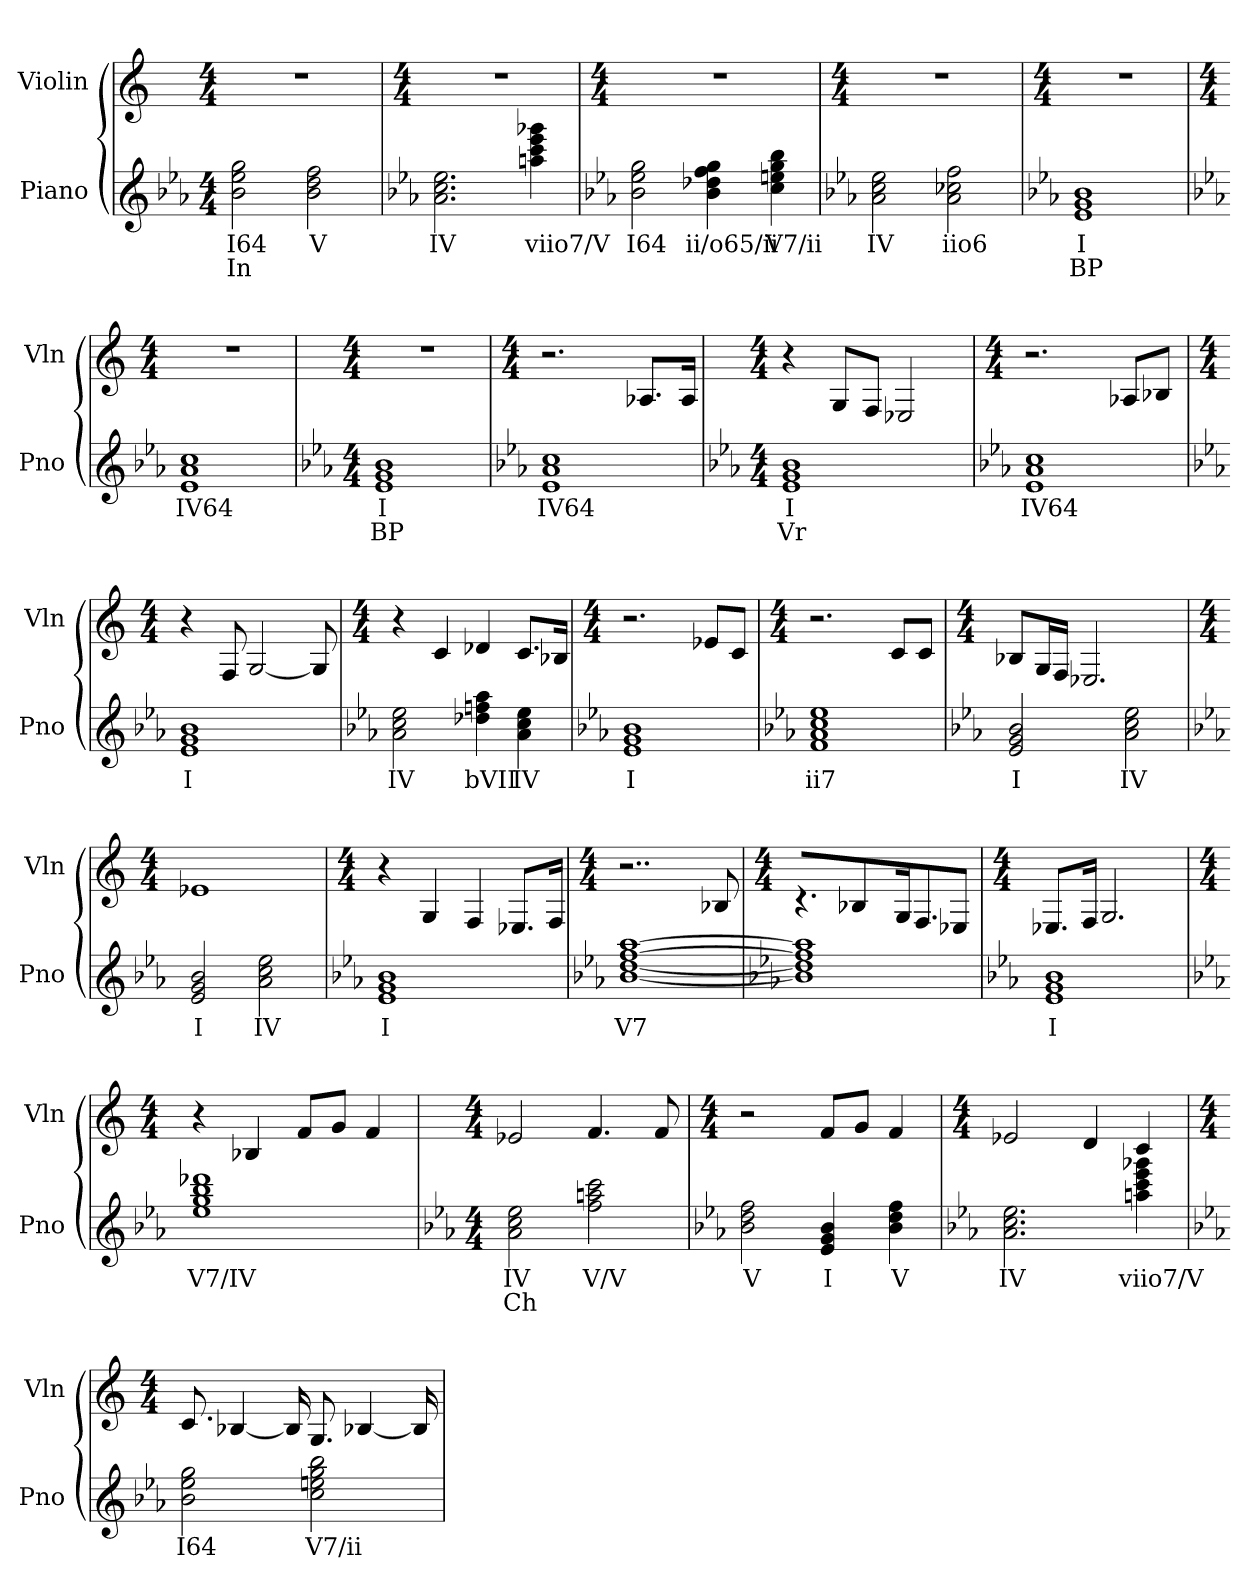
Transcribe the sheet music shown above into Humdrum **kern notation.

**kern	**text	**text	**kern
*part2	*part2	*part2	*part1
*staff2	*staff2	*staff2	*staff1
*I"Piano	*	*	*I"Violin
*I'Pno	*	*	*I'Vln
*k[b-e-a-]	*	*	*
*E-:	*	*	*
*M4/4	*	*	*M4/4
=	=	=	=
2b- 2ee- 2gg	I64	In	1r
2b- 2dd 2ff	V	.	.
=	=	=	=
*k[b-e-a-]	*	*	*
*E-:	*	*	*
*	*	*	*M4/4
2.a- 2.cc 2.ee-	IV	.	1r
4aan 4ccc 4eee- 4ggg-X	viio7/V	.	.
=	=	=	=
*k[b-e-a-]	*	*	*
*E-:	*	*	*
*	*	*	*M4/4
2b- 2ee- 2gg	I64	.	1r
4b- 4dd-X 4ff 4gg	ii/o65/ii	.	.
4cc 4een 4gg 4bb-	V7/ii	.	.
=	=	=	=
*k[b-e-a-]	*	*	*
*E-:	*	*	*
*	*	*	*M4/4
2a- 2cc 2ee-	IV	.	1r
2a- 2cc-X 2ff	iio6	.	.
=	=	=	=
*k[b-e-a-]	*	*	*
*E-:	*	*	*
*	*	*	*M4/4
1e- 1g 1b-	I	BP	1r
=	=	=	=
*k[b-e-a-]	*	*	*
*E-:	*	*	*
*	*	*	*M4/4
1e- 1a- 1cc	IV64	.	1r
=	=	=	=
*k[b-e-a-]	*	*	*
*E-:	*	*	*
*M4/4	*	*	*M4/4
1e- 1g 1b-	I	BP	1r
=	=	=	=
*k[b-e-a-]	*	*	*
*E-:	*	*	*
*	*	*	*M4/4
1e- 1a- 1cc	IV64	.	2.r
.	.	.	8.A-XL
.	.	.	16A-Jk
=	=	=	=
*k[b-e-a-]	*	*	*
*E-:	*	*	*
*M4/4	*	*	*M4/4
1e- 1g 1b-	I	Vr	4r
.	.	.	8GL
.	.	.	8FJ
.	.	.	2E-X
=	=	=	=
*k[b-e-a-]	*	*	*
*E-:	*	*	*
*	*	*	*M4/4
1e- 1a- 1cc	IV64	.	2.r
.	.	.	8A-XL
.	.	.	8B-XJ
=	=	=	=
*k[b-e-a-]	*	*	*
*E-:	*	*	*
*	*	*	*M4/4
1e- 1g 1b-	I	.	4r
.	.	.	8F
.	.	.	[2G
.	.	.	8G]
=	=	=	=
*k[b-e-a-]	*	*	*
*E-:	*	*	*
*	*	*	*M4/4
2a- 2cc 2ee-	IV	.	4r
.	.	.	4c
4dd-X 4ffn 4aa-	bVII	.	4d-X
4a- 4cc 4ee-	IV	.	8.cL
.	.	.	16B-XJk
=	=	=	=
*k[b-e-a-]	*	*	*
*E-:	*	*	*
*	*	*	*M4/4
1e- 1g 1b-	I	.	2.r
.	.	.	8e-XL
.	.	.	8cJ
=	=	=	=
*k[b-e-a-]	*	*	*
*E-:	*	*	*
*	*	*	*M4/4
1f 1a- 1cc 1ee-	ii7	.	2.r
.	.	.	8cL
.	.	.	8cJ
=	=	=	=
*k[b-e-a-]	*	*	*
*E-:	*	*	*
*	*	*	*M4/4
2e- 2g 2b-	I	.	8B-XL
.	.	.	16GL
.	.	.	16FJJ
.	.	.	2.E-X
2a- 2cc 2ee-	IV	.	.
=	=	=	=
*k[b-e-a-]	*	*	*
*E-:	*	*	*
*	*	*	*M4/4
2e- 2g 2b-	I	.	1e-X
2a- 2cc 2ee-	IV	.	.
=	=	=	=
*k[b-e-a-]	*	*	*
*E-:	*	*	*
*	*	*	*M4/4
1e- 1g 1b-	I	.	4r
.	.	.	4G
.	.	.	4F
.	.	.	8.E-XL
.	.	.	16FJk
=	=	=	=
*k[b-e-a-]	*	*	*
*E-:	*	*	*
*	*	*	*M4/4
[1b- [1dd [1ff [1aa-	V7	.	2..r
.	.	.	8B-X
=	=	=	=
*k[b-e-a-]	*	*	*
*E-:	*	*	*
*	*	*	*M4/4
1b-] 1dd] 1ff] 1aa-]	.	.	4.r
.	.	.	4B-X
.	.	.	16GKL
.	.	.	8.FJ
.	.	.	8E-XJ
=	=	=	=
*k[b-e-a-]	*	*	*
*E-:	*	*	*
*	*	*	*M4/4
1e- 1g 1b-	I	.	8.E-XL
.	.	.	16FJk
.	.	.	2.G
=	=	=	=
*k[b-e-a-]	*	*	*
*E-:	*	*	*
*	*	*	*M4/4
1ee- 1gg 1bb- 1ddd-X	V7/IV	.	4r
.	.	.	4B-X
.	.	.	8fL
.	.	.	8gJ
.	.	.	4f
=	=	=	=
*k[b-e-a-]	*	*	*
*E-:	*	*	*
*M4/4	*	*	*M4/4
2a- 2cc 2ee-	IV	Ch	2e-X
2ff 2aan 2ccc	V/V	.	4.f
.	.	.	8f
=	=	=	=
*k[b-e-a-]	*	*	*
*E-:	*	*	*
*	*	*	*M4/4
2b- 2dd 2ff	V	.	2r
4e- 4g 4b-	I	.	8fL
.	.	.	8gJ
4b- 4dd 4ff	V	.	4f
=	=	=	=
*k[b-e-a-]	*	*	*
*E-:	*	*	*
*	*	*	*M4/4
2.a- 2.cc 2.ee-	IV	.	2e-X
.	.	.	4d
4aan 4ccc 4eee- 4ggg-X	viio7/V	.	4c
=	=	=	=
*k[b-e-a-]	*	*	*
*E-:	*	*	*
*	*	*	*M4/4
2b- 2ee- 2gg	I64	.	8.c
.	.	.	[4B-X
.	.	.	16B-]
2cc 2een 2gg 2bb-	V7/ii	.	8.G
.	.	.	[4B-X
.	.	.	16B-]
=	=	=	=
*-	*-	*-	*-
